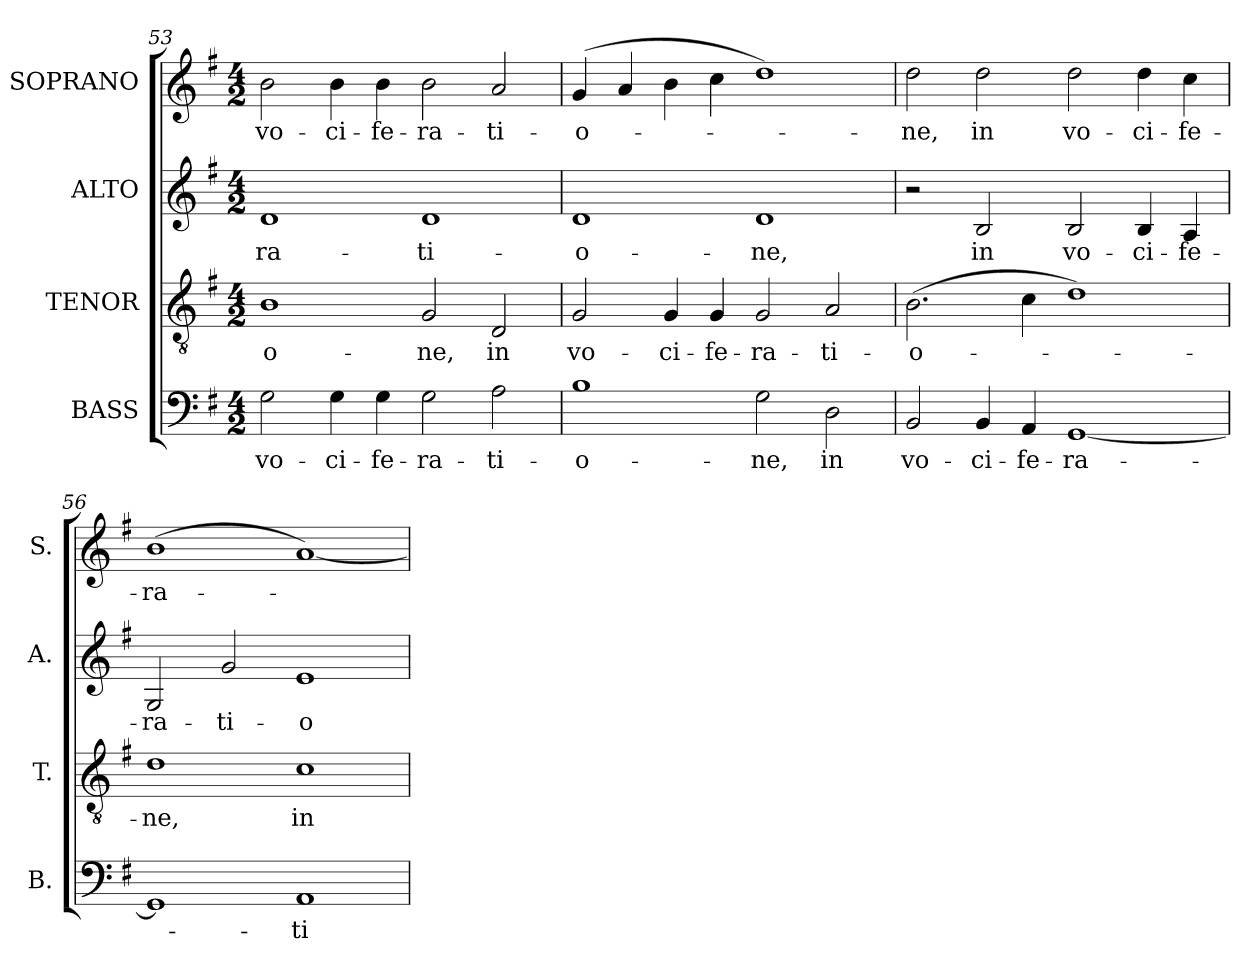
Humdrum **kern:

**kern	**text	**kern	**text	**kern	**text	**kern	**text
*part4	*part4	*part3	*part3	*part2	*part2	*part1	*part1
*staff4	*staff4	*staff3	*staff3	*staff2	*staff2	*staff1	*staff1
*I"BASS	*	*I"TENOR	*	*I"ALTO	*	*I"SOPRANO	*
*I'B.	*	*I'T.	*	*I'A.	*	*I'S.	*
*clefF4	*	*clefGv2	*	*clefG2	*	*clefG2	*
*	*	*ITrd7c12	*	*	*	*	*
*k[f#]	*	*k[f#]	*	*k[f#]	*	*k[f#]	*
*G:	*	*G:	*	*G:	*	*G:	*
*M4/2	*	*M4/2	*	*M4/2	*	*M4/2	*
=53	=53	=53	=53	=53	=53	=53	=53
!	!LO:LY:b:color=#000000	!	!	!	!	!	!
!	!	!	!LO:LY:b:color=#000000	!	!	!	!
!	!	!	!	!	!LO:LY:b:color=#000000	!	!
!	!	!	!	!	!	!	!LO:LY:b:color=#000000
2Gi\	vo-	1BBi	-o-	1di	-ra-	2bi\	vo-
!	!LO:LY:b:color=#000000	!	!	!	!	!	!
!	!	!	!	!	!	!	!LO:LY:b:color=#000000
4Gi\	-ci-	.	.	.	.	4bi\	-ci-
!	!LO:LY:b:color=#000000	!	!	!	!	!	!
!	!	!	!	!	!	!	!LO:LY:b:color=#000000
4Gi\	-fe-	.	.	.	.	4bi\	-fe-
!	!LO:LY:b:color=#000000	!	!	!	!	!	!
!	!	!	!LO:LY:b:color=#000000	!	!	!	!
!	!	!	!	!	!LO:LY:b:color=#000000	!	!
!	!	!	!	!	!	!	!LO:LY:b:color=#000000
2Gi\	-ra-	2GGi/	-ne,	1di	-ti-	2bi\	-ra-
!	!LO:LY:b:color=#000000	!	!	!	!	!	!
!	!	!	!LO:LY:b:color=#000000	!	!	!	!
!	!	!	!	!	!	!	!LO:LY:b:color=#000000
2Ai\	-ti-	2DDi/	in	.	.	2ai/	-ti-
=54	=54	=54	=54	=54	=54	=54	=54
!	!LO:LY:b:color=#000000	!	!	!	!	!	!
!	!	!	!LO:LY:b:color=#000000	!	!	!	!
!	!	!	!	!	!LO:LY:b:color=#000000	!	!
!	!	!	!	!	!	!	!LO:LY:b:color=#000000
1Bi	-o-	2GGi/	vo-	1di	-o-	(4gi/	-o-
.	.	.	.	.	.	4ai/	.
!	!	!	!LO:LY:b:color=#000000	!	!	!	!
.	.	4GGi/	-ci-	.	.	4bi\	.
!	!	!	!LO:LY:b:color=#000000	!	!	!	!
.	.	4GGi/	-fe-	.	.	4cci\	.
!	!LO:LY:b:color=#000000	!	!	!	!	!	!
!	!	!	!LO:LY:b:color=#000000	!	!	!	!
!	!	!	!	!	!LO:LY:b:color=#000000	!	!
2Gi\	-ne,	2GGi/	-ra-	1di	-ne,	1ddi)	.
!	!LO:LY:b:color=#000000	!	!	!	!	!	!
!	!	!	!LO:LY:b:color=#000000	!	!	!	!
2Di\	in	2AAi/	-ti-	.	.	.	.
=55	=55	=55	=55	=55	=55	=55	=55
!	!LO:LY:b:color=#000000	!	!	!	!	!	!
!	!	!	!LO:LY:b:color=#000000	!	!	!	!
!	!	!	!	!	!	!	!LO:LY:b:color=#000000
2BBi/	vo-	(2.BBi\	-o-	2r	.	2ddi\	-ne,
!	!LO:LY:b:color=#000000	!	!	!	!	!	!
!	!	!	!	!	!LO:LY:b:color=#000000	!	!
!	!	!	!	!	!	!	!LO:LY:b:color=#000000
4BBi/	-ci-	.	.	2Bi/	in	2ddi\	in
!	!LO:LY:b:color=#000000	!	!	!	!	!	!
4AAi/	-fe-	4Ci\	.	.	.	.	.
!	!LO:LY:b:color=#000000	!	!	!	!	!	!
!	!	!	!	!	!LO:LY:b:color=#000000	!	!
!	!	!	!	!	!	!	!LO:LY:b:color=#000000
[<1GGi	-ra-	1Di)	.	2Bi/	vo-	2ddi\	vo-
!	!	!	!	!	!LO:LY:b:color=#000000	!	!
!	!	!	!	!	!	!	!LO:LY:b:color=#000000
.	.	.	.	4Bi/	-ci-	4ddi\	-ci-
!	!	!	!	!	!LO:LY:b:color=#000000	!	!
!	!	!	!	!	!	!	!LO:LY:b:color=#000000
.	.	.	.	4Ai/	-fe-	4cci\	-fe-
=56	=56	=56	=56	=56	=56	=56	=56
!	!	!	!LO:LY:b:color=#000000	!	!	!	!
!	!	!	!	!	!LO:LY:b:color=#000000	!	!
!	!	!	!	!	!	!	!LO:LY:b:color=#000000
1GGi]	.	1Di	-ne,	2Gi/	-ra-	(1bi	-ra-
!	!	!	!	!	!LO:LY:b:color=#000000	!	!
.	.	.	.	2gi/	-ti-	.	.
!	!LO:LY:b:color=#000000	!	!	!	!	!	!
!	!	!	!LO:LY:b:color=#000000	!	!	!	!
!	!	!	!	!	!LO:LY:b:color=#000000	!	!
1AAi	-ti-	1Ci	in	1ei	-o-	[<1ai)	.
=	=	=	=	=	=	=	=
*-	*-	*-	*-	*-	*-	*-	*-
